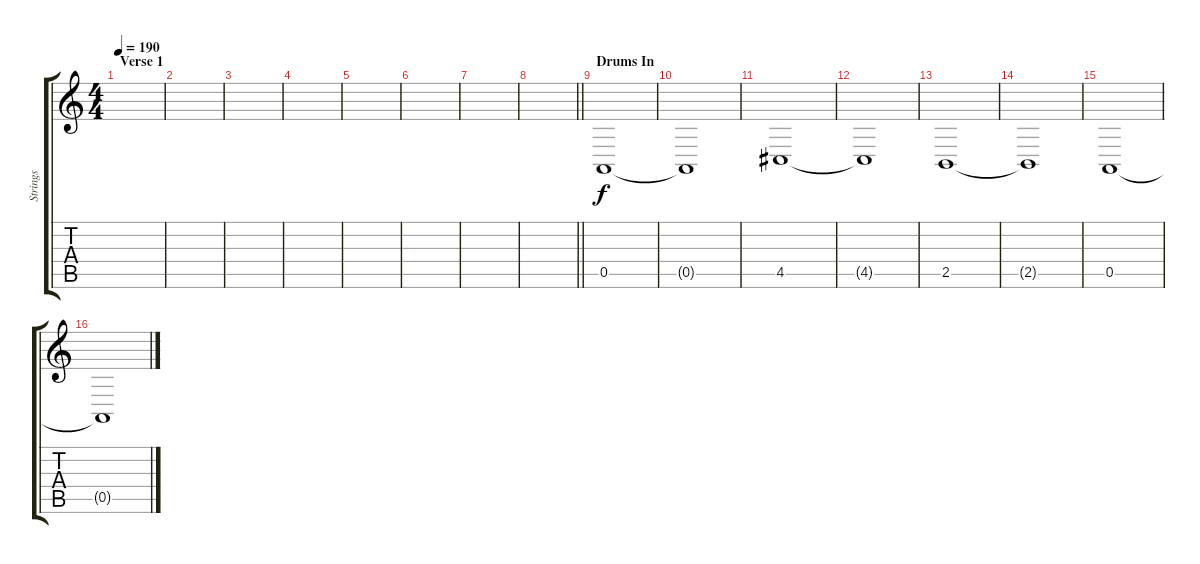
\track ("Strings" "Strings") {instrument violin}
\staff {score tabs}
\tuning (E4 B3 G3 D3 A2 E2) {hide}
\ts (4 4)
\section ("" "Verse 1")
\tempo 190
\clef g2
\ks c
|
|
|
|
|
|
|
\barLineRight lightlight
|
\section ("" "Drums In")
0.5.1 |
0.5{t}.1 |
4.5.1 |
4.5{t}.1 |
2.5.1 |
2.5{t}.1 |
0.5.1 |
0.5{t}.1
